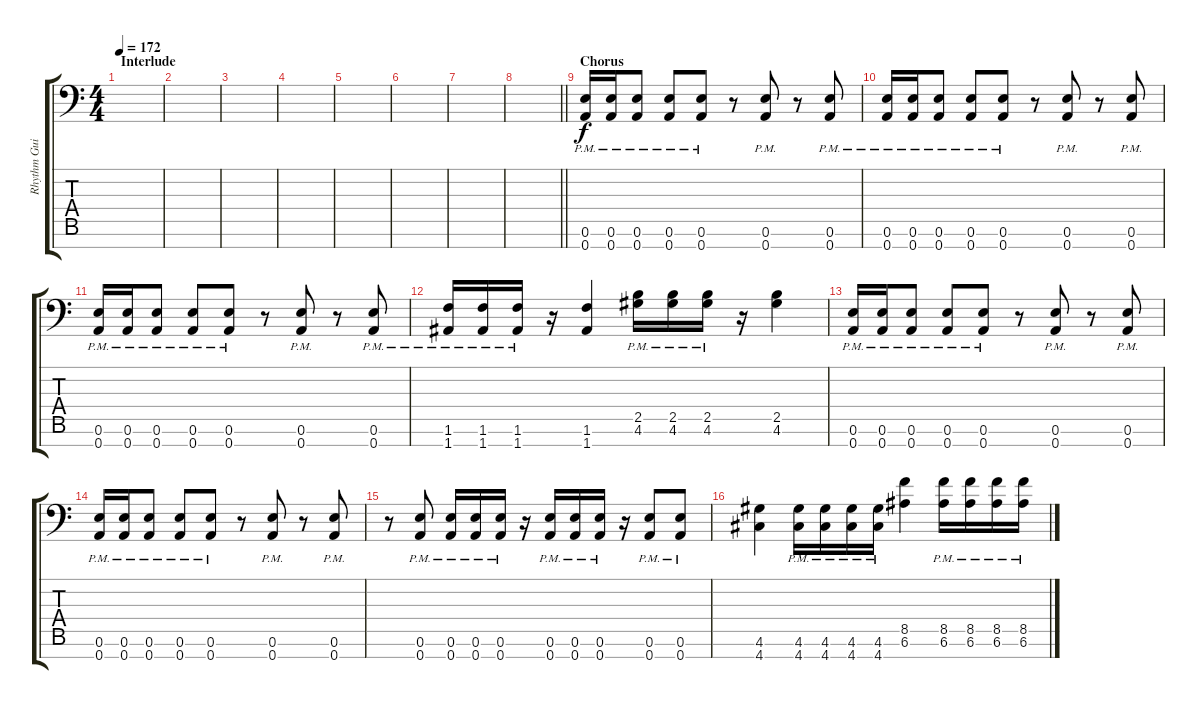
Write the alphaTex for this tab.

\track ("Rhythm Guitar 2" "Rhythm Gui") {instrument overdrivenguitar}
\staff {score tabs}
\tuning (E4 B3 G3 D3 A2 E2 A1) {hide}
\ts (4 4)
\section ("" "Interlude")
\tempo 172
\clef f4
\ks c
|
|
|
|
|
|
|
\barLineRight lightlight
|
\section ("" "Chorus")
(0.6{pm} 0.7{pm}).16 (0.6{pm} 0.7{pm}).16 (0.6{pm} 0.7{pm}).8 (0.6{pm} 0.7{pm}).8 (0.6{pm} 0.7{pm}).8 r.8 (0.6{pm} 0.7{pm}).8 r.8 (0.6{pm} 0.7{pm}).8 |
(0.6{pm} 0.7{pm}).16 (0.6{pm} 0.7{pm}).16 (0.6{pm} 0.7{pm}).8 (0.6{pm} 0.7{pm}).8 (0.6{pm} 0.7{pm}).8 r.8 (0.6{pm} 0.7{pm}).8 r.8 (0.6{pm} 0.7{pm}).8 |
(0.6{pm} 0.7{pm}).16 (0.6{pm} 0.7{pm}).16 (0.6{pm} 0.7{pm}).8 (0.6{pm} 0.7{pm}).8 (0.6{pm} 0.7{pm}).8 r.8 (0.6{pm} 0.7{pm}).8 r.8 (0.6{pm} 0.7{pm}).8 |
(1.6{pm} 1.7{pm}).16 (1.6{pm} 1.7{pm}).16 (1.6{pm} 1.7{pm}).16 r.16 (1.6 1.7).4 (2.5{pm} 4.6{pm}).16 (2.5{pm} 4.6{pm}).16 (2.5{pm} 4.6{pm}).16 r.16 (2.5 4.6).4 |
(0.6{pm} 0.7{pm}).16 (0.6{pm} 0.7{pm}).16 (0.6{pm} 0.7{pm}).8 (0.6{pm} 0.7{pm}).8 (0.6{pm} 0.7{pm}).8 r.8 (0.6{pm} 0.7{pm}).8 r.8 (0.6{pm} 0.7{pm}).8 |
(0.6{pm} 0.7{pm}).16 (0.6{pm} 0.7{pm}).16 (0.6{pm} 0.7{pm}).8 (0.6{pm} 0.7{pm}).8 (0.6{pm} 0.7{pm}).8 r.8 (0.6{pm} 0.7{pm}).8 r.8 (0.6{pm} 0.7{pm}).8 |
r.8 (0.6{pm} 0.7{pm}).8 (0.6{pm} 0.7{pm}).16 (0.6{pm} 0.7{pm}).16 (0.6{pm} 0.7{pm}).16 r.16 (0.6{pm} 0.7{pm}).16 (0.6{pm} 0.7).16 (0.6{pm} 0.7{pm}).16 r.16 (0.6{pm} 0.7{pm}).8 (0.6{pm} 0.7{pm}).8 |
(4.6 4.7).4 (4.6{pm} 4.7{pm}).16 (4.6{pm} 4.7{pm}).16 (4.6{pm} 4.7{pm}).16 (4.6{pm} 4.7{pm}).16 (8.5 6.6).4 (8.5{pm} 6.6{pm}).16 (8.5{pm} 6.6{pm}).16 (8.5{pm} 6.6{pm}).16 (8.5{pm} 6.6{pm}).16
